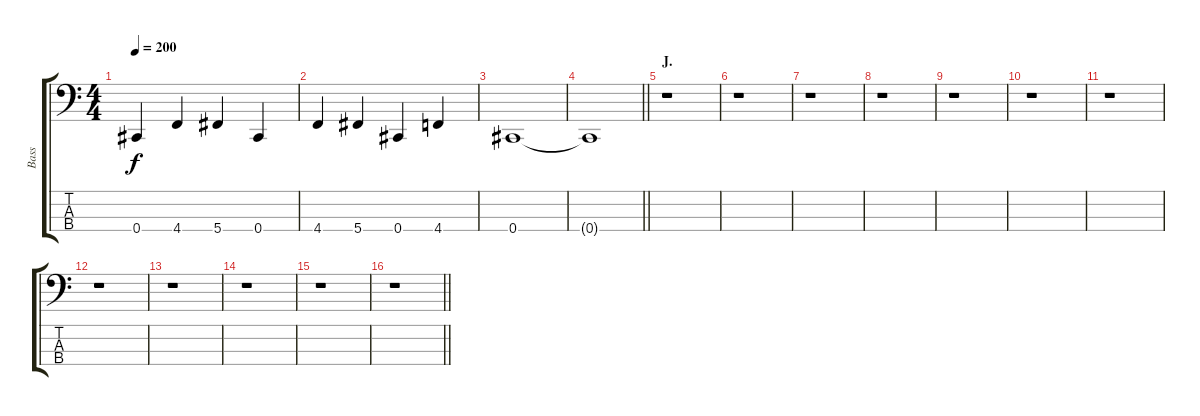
\track ("Bass" "Bass") {instrument electricbasspick}
\staff {score tabs}
\tuning (Gb2 Db2 Ab1 Db1) {hide}
\ts (4 4)
\tempo 200
\clef f4
\ks c
0.4.4{dy f} 4.4.4 5.4.4 0.4.4 |
4.4.4 5.4.4 0.4.4 4.4.4 |
0.4.1 |
\barLineRight lightlight
0.4{t}.1 |
\section ("" "J.")
r.1 |
r.1 |
r.1 |
r.1 |
r.1 |
r.1 |
r.1 |
r.1 |
r.1 |
r.1 |
r.1 |
\barLineRight lightlight
r.1
